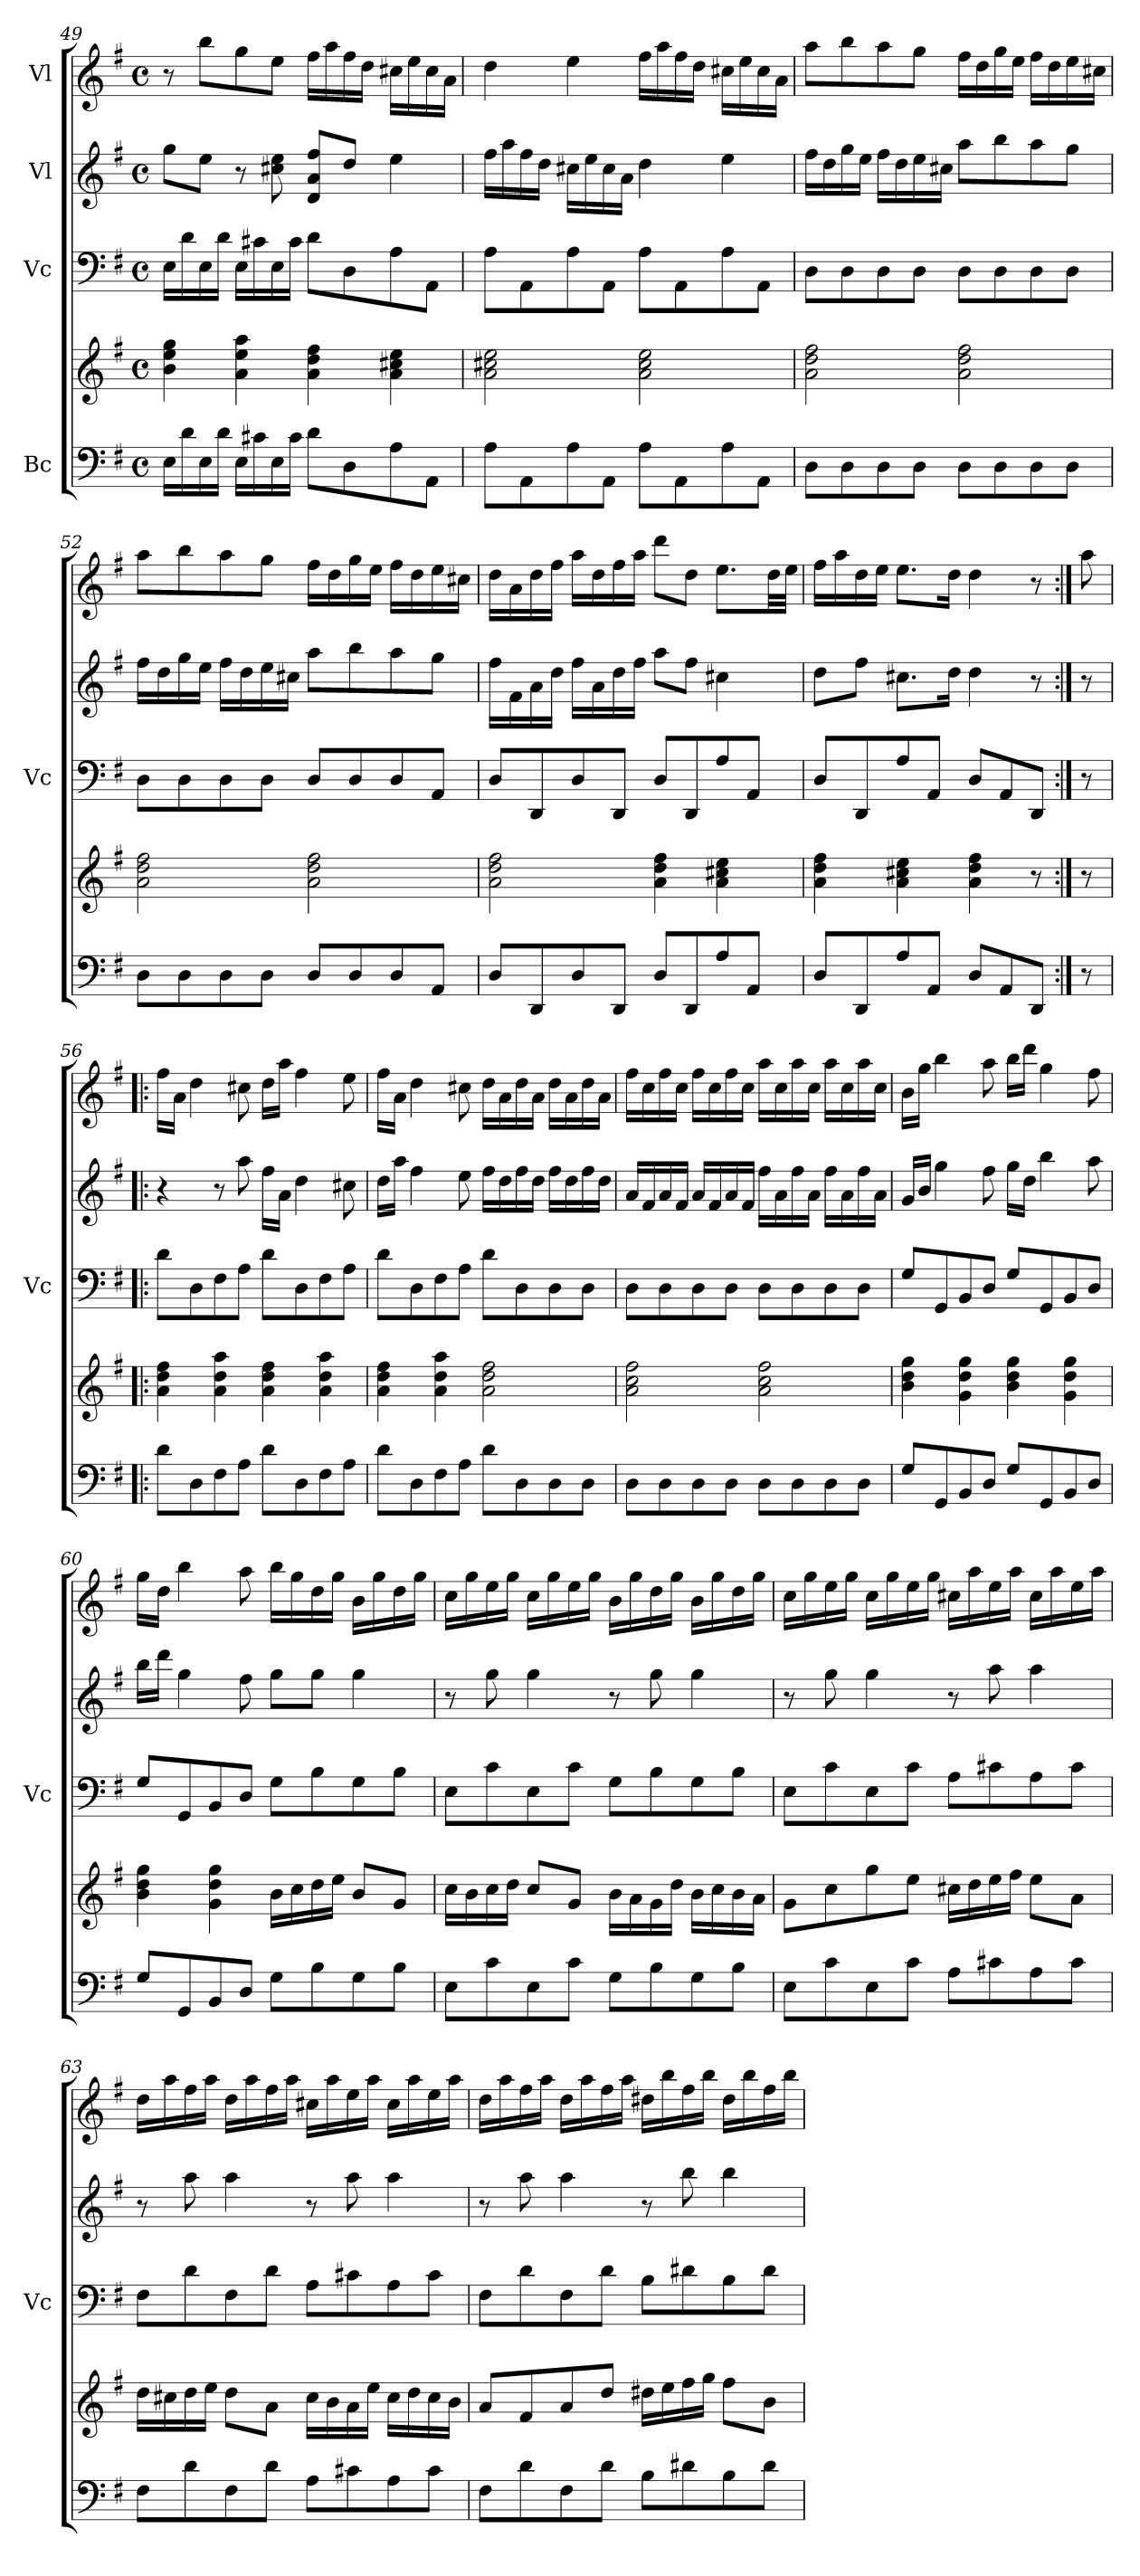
**kern	**kern	**kern	**kern	**kern
*part4	*part4	*part3	*part2	*part1
*staff5	*staff4	*staff3	*staff2	*staff1
*I"Bc	*	*I"Vc	*I"Vl	*I"Vl
*	*	*I'Vc	*	*
!!LO:PB:g=z
*clefF4	*clefG2	*clefF4	*clefG2	*clefG2
*k[f#]	*k[f#]	*k[f#]	*k[f#]	*k[f#]
*M4/4	*M4/4	*M4/4	*M4/4	*M4/4
*met(c)	*met(c)	*met(c)	*met(c)	*met(c)
=49	=49	=49	=49	=49
16E\LL	4b\ 4ee\ 4gg\	16E\LL	8gg\L	8r
16d\	.	16d\	.	.
16E\	.	16E\	8ee\J	8bb\L
16d\JJ	.	16d\JJ	.	.
16E\LL	4a\ 4ee\ 4aa\	16E\LL	8r	8gg\
16c#X\	.	16c#X\	.	.
16E\	.	16E\	8cc#X\ 8ee\	8ee\J
16c#\JJ	.	16c#\JJ	.	.
8d\L	4a\ 4dd\ 4ff#\	8d\L	8d/ 8a/ 8ff#/L	16ff#\LL
.	.	.	.	16aa\
8D\	.	8D\	8dd/J	16ff#\
.	.	.	.	16dd\JJ
8A\	4a\ 4cc#X\ 4ee\	8A\	4ee\	16cc#X\LL
.	.	.	.	16ee\
8AA\J	.	8AA\J	.	16cc#\
.	.	.	.	16a\JJ
=50	=50	=50	=50	=50
8A\L	2a\ 2cc#X\ 2ee\	8A\L	16ff#\LL	4dd\
.	.	.	16aa\	.
8AA\	.	8AA\	16ff#\	.
.	.	.	16dd\JJ	.
8A\	.	8A\	16cc#X\LL	4ee\
.	.	.	16ee\	.
8AA\J	.	8AA\J	16cc#\	.
.	.	.	16a\JJ	.
8A\L	2a\ 2cc#\ 2ee\	8A\L	4dd\	16ff#\LL
.	.	.	.	16aa\
8AA\	.	8AA\	.	16ff#\
.	.	.	.	16dd\JJ
8A\	.	8A\	4ee\	16cc#X\LL
.	.	.	.	16ee\
8AA\J	.	8AA\J	.	16cc#\
.	.	.	.	16a\JJ
=51	=51	=51	=51	=51
8D\L	2a\ 2dd\ 2ff#\	8D\L	16ff#\LL	8aa\L
.	.	.	16dd\	.
8D\	.	8D\	16gg\	8bb\
.	.	.	16ee\JJ	.
8D\	.	8D\	16ff#\LL	8aa\
.	.	.	16dd\	.
8D\J	.	8D\J	16ee\	8gg\J
.	.	.	16cc#X\JJ	.
8D\L	2a\ 2dd\ 2ff#\	8D\L	8aa\L	16ff#\LL
.	.	.	.	16dd\
8D\	.	8D\	8bb\	16gg\
.	.	.	.	16ee\JJ
8D\	.	8D\	8aa\	16ff#\LL
.	.	.	.	16dd\
8D\J	.	8D\J	8gg\J	16ee\
.	.	.	.	16cc#X\JJ
!!LO:LB:g=z
=52	=52	=52	=52	=52
8D\L	2a\ 2dd\ 2ff#\	8D\L	16ff#\LL	8aa\L
.	.	.	16dd\	.
8D\	.	8D\	16gg\	8bb\
.	.	.	16ee\JJ	.
8D\	.	8D\	16ff#\LL	8aa\
.	.	.	16dd\	.
8D\J	.	8D\J	16ee\	8gg\J
.	.	.	16cc#X\JJ	.
8D/L	2a\ 2dd\ 2ff#\	8D/L	8aa\L	16ff#\LL
.	.	.	.	16dd\
8D/	.	8D/	8bb\	16gg\
.	.	.	.	16ee\JJ
8D/	.	8D/	8aa\	16ff#\LL
.	.	.	.	16dd\
8AA/J	.	8AA/J	8gg\J	16ee\
.	.	.	.	16cc#X\JJ
=53	=53	=53	=53	=53
8D/L	2a\ 2dd\ 2ff#\	8D/L	16ff#\LL	16dd\LL
.	.	.	16f#\	16a\
8DD/	.	8DD/	16a\	16dd\
.	.	.	16dd\JJ	16ff#\JJ
8D/	.	8D/	16ff#\LL	16aa\LL
.	.	.	16a\	16dd\
8DD/J	.	8DD/J	16dd\	16ff#\
.	.	.	16ff#\JJ	16aa\JJ
8D/L	4a\ 4dd\ 4ff#\	8D/L	8aa\L	8ddd\L
8DD/	.	8DD/	8ff#\J	8dd\J
8A/	4a\ 4cc#X\ 4ee\	8A/	4cc#X\	8.ee\L
8AA/J	.	8AA/J	.	.
.	.	.	.	32dd\LL
.	.	.	.	32ee\JJJ
=54	=54	=54	=54	=54
8D/L	4a\ 4dd\ 4ff#\	8D/L	8dd\L	16ff#\LL
.	.	.	.	16aa\
8DD/	.	8DD/	8ff#\J	16dd\
.	.	.	.	16ee\JJ
8A/	4a\ 4cc#X\ 4ee\	8A/	8.cc#X\L	8.ee\L
8AA/J	.	8AA/J	.	.
.	.	.	16dd\Jk	16dd\Jk
8D/L	4a\ 4dd\ 4ff#\	8D/L	4dd\	4dd\
8AA/	.	8AA/	.	.
8DD/J	8r	8DD/J	8r	8r
=55:|!	=55:|!	=55:|!	=55:|!	=55:|!
8r	8r	8r	8r	8aa\
=56!|:	=56!|:	=56!|:	=56!|:	=56!|:
8d\L	4a\ 4dd\ 4ff#\	8d\L	4r	16ff#\LL
.	.	.	.	16a\JJ
8D\	.	8D\	.	4dd\
8F#\	4a\ 4dd\ 4aa\	8F#\	8r	.
8A\J	.	8A\J	8aa\	8cc#X\
8d\L	4a\ 4dd\ 4ff#\	8d\L	16ff#\LL	16dd\LL
.	.	.	16a\JJ	16aa\JJ
8D\	.	8D\	4dd\	4ff#\
8F#\	4a\ 4dd\ 4aa\	8F#\	.	.
8A\J	.	8A\J	8cc#X\	8ee\
!!LO:LB:g=z
=57	=57	=57	=57	=57
8d\L	4a\ 4dd\ 4ff#\	8d\L	16dd\LL	16ff#\LL
.	.	.	16aa\JJ	16a\JJ
8D\	.	8D\	4ff#\	4dd\
8F#\	4a\ 4dd\ 4aa\	8F#\	.	.
8A\J	.	8A\J	8ee\	8cc#X\
8d\L	2a\ 2dd\ 2ff#\	8d\L	16ff#\LL	16dd\LL
.	.	.	16dd\	16a\
8D\	.	8D\	16ff#\	16dd\
.	.	.	16dd\JJ	16a\JJ
8D\	.	8D\	16ff#\LL	16dd\LL
.	.	.	16dd\	16a\
8D\J	.	8D\J	16ff#\	16dd\
.	.	.	16dd\JJ	16a\JJ
=58	=58	=58	=58	=58
8D\L	2a\ 2cc\ 2ff#\	8D\L	16a/LL	16ff#\LL
.	.	.	16f#/	16cc\
8D\	.	8D\	16a/	16ff#\
.	.	.	16f#/JJ	16cc\JJ
8D\	.	8D\	16a/LL	16ff#\LL
.	.	.	16f#/	16cc\
8D\J	.	8D\J	16a/	16ff#\
.	.	.	16f#/JJ	16cc\JJ
8D\L	2a\ 2cc\ 2ff#\	8D\L	16ff#\LL	16aa\LL
.	.	.	16a\	16cc\
8D\	.	8D\	16ff#\	16aa\
.	.	.	16a\JJ	16cc\JJ
8D\	.	8D\	16ff#\LL	16aa\LL
.	.	.	16a\	16cc\
8D\J	.	8D\J	16ff#\	16aa\
.	.	.	16a\JJ	16cc\JJ
=59	=59	=59	=59	=59
8G/L	4b\ 4dd\ 4gg\	8G/L	16g/LL	16b\LL
.	.	.	16b/JJ	16gg\JJ
8GG/	.	8GG/	4gg\	4bb\
8BB/	4g\ 4dd\ 4gg\	8BB/	.	.
8D/J	.	8D/J	8ff#\	8aa\
8G/L	4b\ 4dd\ 4gg\	8G/L	16gg\LL	16bb\LL
.	.	.	16dd\JJ	16ddd\JJ
8GG/	.	8GG/	4bb\	4gg\
8BB/	4g\ 4dd\ 4gg\	8BB/	.	.
8D/J	.	8D/J	8aa\	8ff#\
=60	=60	=60	=60	=60
8G/L	4b\ 4dd\ 4gg\	8G/L	16bb\LL	16gg\LL
.	.	.	16ddd\JJ	16dd\JJ
8GG/	.	8GG/	4gg\	4bb\
8BB/	4g\ 4dd\ 4gg\	8BB/	.	.
8D/J	.	8D/J	8ff#\	8aa\
8G\L	16b\LL	8G\L	8gg\L	16bb\LL
.	16cc\	.	.	16gg\
8B\	16dd\	8B\	8gg\J	16dd\
.	16ee\JJ	.	.	16gg\JJ
8G\	8b/L	8G\	4gg\	16b\LL
.	.	.	.	16gg\
8B\J	8g/J	8B\J	.	16dd\
.	.	.	.	16gg\JJ
!!LO:PB:g=z
=61	=61	=61	=61	=61
8E\L	16cc\LL	8E\L	8r	16cc\LL
.	16b\	.	.	16gg\
8c\	16cc\	8c\	8gg\	16ee\
.	16dd\JJ	.	.	16gg\JJ
8E\	8cc/L	8E\	4gg\	16cc\LL
.	.	.	.	16gg\
8c\J	8g/J	8c\J	.	16ee\
.	.	.	.	16gg\JJ
8G\L	16b\LL	8G\L	8r	16b\LL
.	16a\	.	.	16gg\
8B\	16g\	8B\	8gg\	16dd\
.	16dd\JJ	.	.	16gg\JJ
8G\	16b\LL	8G\	4gg\	16b\LL
.	16cc\	.	.	16gg\
8B\J	16b\	8B\J	.	16dd\
.	16a\JJ	.	.	16gg\JJ
=62	=62	=62	=62	=62
8E\L	8g\L	8E\L	8r	16cc\LL
.	.	.	.	16gg\
8c\	8cc\	8c\	8gg\	16ee\
.	.	.	.	16gg\JJ
8E\	8gg\	8E\	4gg\	16cc\LL
.	.	.	.	16gg\
8c\J	8ee\J	8c\J	.	16ee\
.	.	.	.	16gg\JJ
8A\L	16cc#X\LL	8A\L	8r	16cc#X\LL
.	16dd\	.	.	16aa\
8c#X\	16ee\	8c#X\	8aa\	16ee\
.	16ff#\JJ	.	.	16aa\JJ
8A\	8ee\L	8A\	4aa\	16cc#\LL
.	.	.	.	16aa\
8c#\J	8a\J	8c#\J	.	16ee\
.	.	.	.	16aa\JJ
=63	=63	=63	=63	=63
8F#\L	16dd\LL	8F#\L	8r	16dd\LL
.	16cc#X\	.	.	16aa\
8d\	16dd\	8d\	8aa\	16ff#\
.	16ee\JJ	.	.	16aa\JJ
8F#\	8dd\L	8F#\	4aa\	16dd\LL
.	.	.	.	16aa\
8d\J	8a\J	8d\J	.	16ff#\
.	.	.	.	16aa\JJ
8A\L	16cc#\LL	8A\L	8r	16cc#X\LL
.	16b\	.	.	16aa\
8c#X\	16a\	8c#X\	8aa\	16ee\
.	16ee\JJ	.	.	16aa\JJ
8A\	16cc#\LL	8A\	4aa\	16cc#\LL
.	16dd\	.	.	16aa\
8c#\J	16cc#\	8c#\J	.	16ee\
.	16b\JJ	.	.	16aa\JJ
!!LO:LB:g=z
=64	=64	=64	=64	=64
8F#\L	8a/L	8F#\L	8r	16dd\LL
.	.	.	.	16aa\
8d\	8f#/	8d\	8aa\	16ff#\
.	.	.	.	16aa\JJ
8F#\	8a/	8F#\	4aa\	16dd\LL
.	.	.	.	16aa\
8d\J	8dd/J	8d\J	.	16ff#\
.	.	.	.	16aa\JJ
8B\L	16dd#X\LL	8B\L	8r	16dd#X\LL
.	16ee\	.	.	16bb\
8d#X\	16ff#\	8d#X\	8bb\	16ff#\
.	16gg\JJ	.	.	16bb\JJ
8B\	8ff#\L	8B\	4bb\	16dd#\LL
.	.	.	.	16bb\
8d#\J	8b\J	8d#\J	.	16ff#\
.	.	.	.	16bb\JJ
=	=	=	=	=
*-	*-	*-	*-	*-
